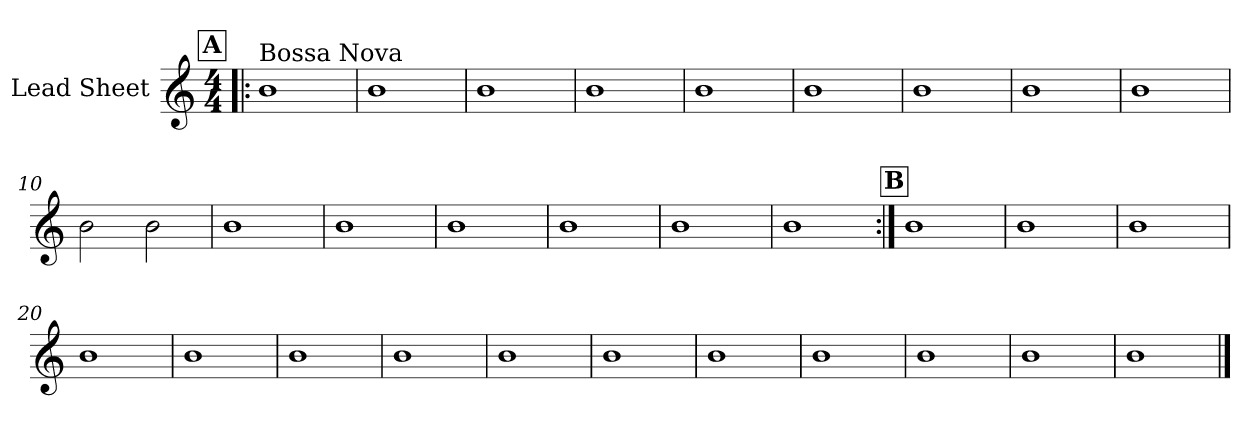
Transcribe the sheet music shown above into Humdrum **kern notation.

**kern
*part1
*staff1
*I"Lead Sheet
*clefG2
*k[]
*M4/4
!!LO:REH:place=s1:a:fs=14:t=A
=1!|:
!LO:TX:a:t=Bossa Nova
1b
=2
1b
=3
1b
=4
1b
!!LO:LB:g=z
=5
1b
=6
1b
=7
1b
=8
1b
!!LO:LB:g=z
=9
1b
=10
2b\
2b\
=11
1b
=12
1b
!!LO:LB:g=z
=13
1b
=14
1b
=15
1b
=16
1b
!!LO:LB:g=z
!!LO:REH:place=s1:a:fs=14:t=B
=17:|!
1b
=18
1b
=19
1b
=20
1b
!!LO:LB:g=z
=21
1b
=22
1b
=23
1b
=24
1b
!!LO:LB:g=z
=25
1b
=26
1b
=27
1b
=28
1b
!!LO:LB:g=z
=29
1b
=30
1b
==
*-
